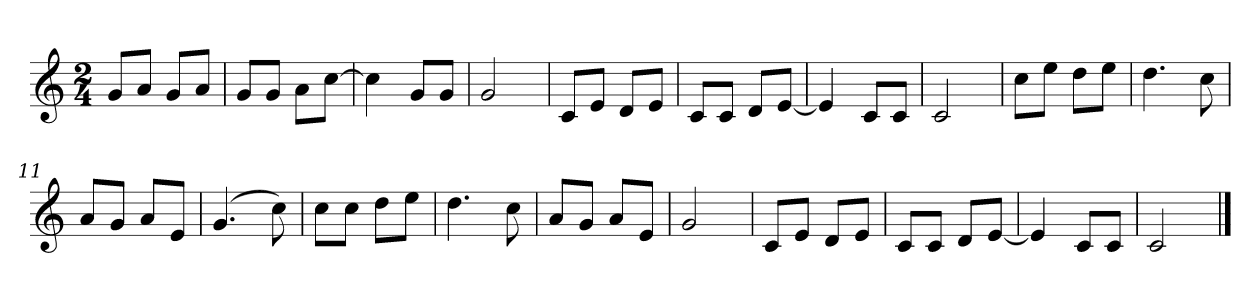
**kern
*part1
*staff1
*clefG2
*k[]
*M2/4
=1
8g/L
8a/J
8g/L
8a/J
=2
8g/L
8g/J
8a\L
[8cc\J
=3
4cc]
8g/L
8g/J
=4
2g
=5
8c/L
8e/J
8d/L
8e/J
=6
8c/L
8c/J
8d/L
[8e/J
=7
4e]
8c/L
8c/J
=8
2c
=9
8cc\L
8ee\J
8dd\L
8ee\J
=10
4.dd
8cc
=11
8a/L
8g/J
8a/L
8e/J
=12
(4.g
8cc)
=13
8cc\L
8cc\J
8dd\L
8ee\J
=14
4.dd
8cc
=15
8a/L
8g/J
8a/L
8e/J
=16
2g
=17
8c/L
8e/J
8d/L
8e/J
=18
8c/L
8c/J
8d/L
[8e/J
=19
4e]
8c/L
8c/J
=20
2c
==
*-
